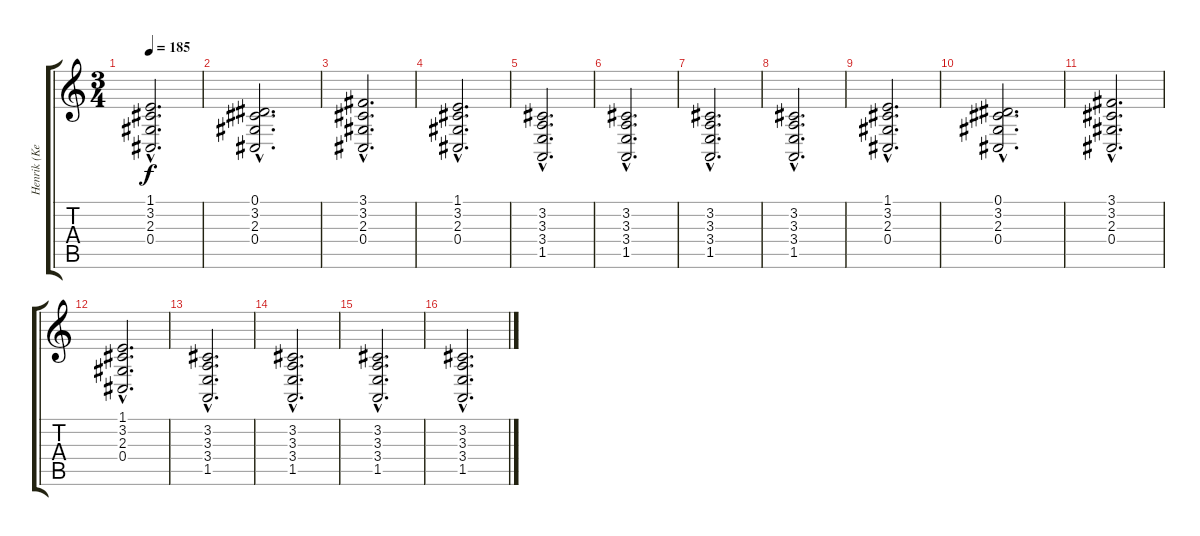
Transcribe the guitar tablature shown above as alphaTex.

\track ("Henrik (Keyboard)" "Henrik (Ke") {instrument stringensemble1}
\staff {score tabs}
\tuning (Eb4 Bb3 Gb3 Db3 Ab2 Eb2) {hide}
\ts (3 4)
\tempo 185
\clef g2
\ks c
(1.1{hac} 3.2{hac} 2.3{hac} 0.4{hac}).2{d dy f} |
(0.1{hac} 3.2{hac} 2.3{hac} 0.4{hac}).2{d} |
(3.1{hac} 3.2{hac} 2.3{hac} 0.4{hac}).2{d} |
(1.1{hac} 3.2{hac} 2.3{hac} 0.4{hac}).2{d} |
(3.2{hac} 3.3{hac} 3.4{hac} 1.5{hac}).2{d} |
(3.2{hac} 3.3{hac} 3.4{hac} 1.5{hac}).2{d} |
(3.2{hac} 3.3{hac} 3.4{hac} 1.5{hac}).2{d} |
(3.2{hac} 3.3{hac} 3.4{hac} 1.5{hac}).2{d} |
(1.1{hac} 3.2{hac} 2.3{hac} 0.4{hac}).2{d} |
(0.1{hac} 3.2{hac} 2.3{hac} 0.4{hac}).2{d} |
(3.1{hac} 3.2{hac} 2.3{hac} 0.4{hac}).2{d} |
(1.1{hac} 3.2{hac} 2.3{hac} 0.4{hac}).2{d} |
(3.2{hac} 3.3{hac} 3.4{hac} 1.5{hac}).2{d} |
(3.2{hac} 3.3{hac} 3.4{hac} 1.5{hac}).2{d} |
(3.2{hac} 3.3{hac} 3.4{hac} 1.5{hac}).2{d} |
(3.2{hac} 3.3{hac} 3.4{hac} 1.5{hac}).2{d}
